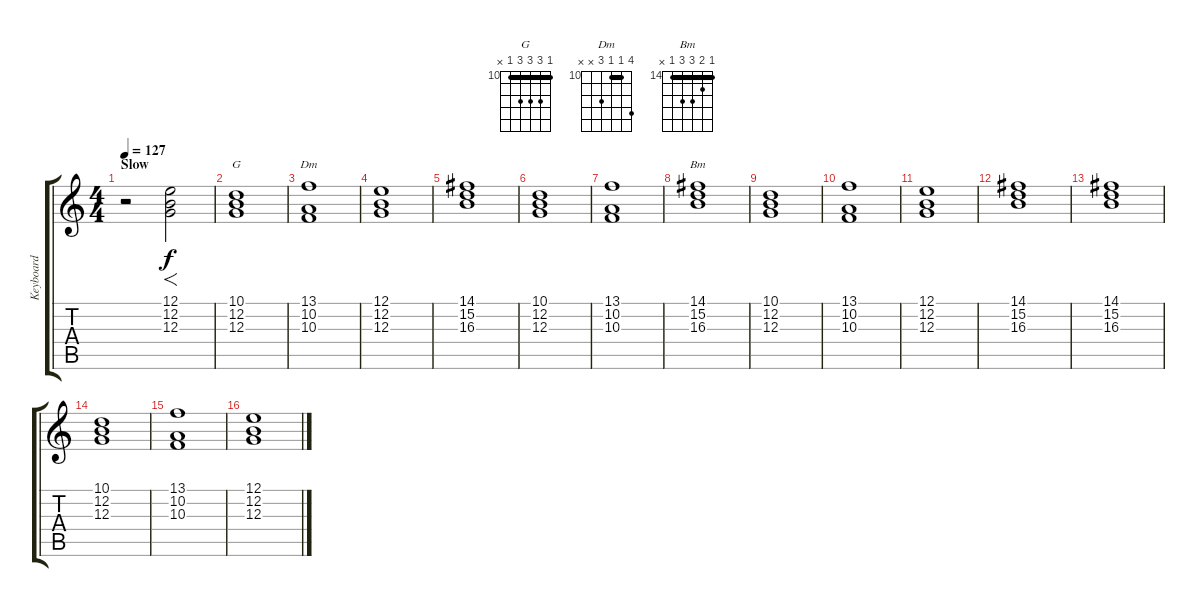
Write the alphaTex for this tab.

\track ("Keyboard" "Keyboard") {instrument stringensemble2}
\staff {score tabs}
\tuning (E4 B3 G3 D3 A2 E2) {hide}
\chord ("G" 10 12 12 12 10 x) {firstfret 10 barre 10}
\chord ("Dm" 13 10 10 12 x x) {firstfret 10 barre 10}
\chord ("Bm" 14 15 16 16 14 x) {firstfret 14 barre 14}
\ts (4 4)
\section ("" "Slow")
\tempo 127
\clef g2
\ks c
r.2{dy f} (12.1 12.2 12.3).2{f} |
(10.1 12.2 12.3).1{ch "G"} |
(13.1 10.2 10.3).1{ch "Dm"} |
(12.1 12.2 12.3).1 |
(14.1 15.2 16.3).1 |
(10.1 12.2 12.3).1 |
(13.1 10.2 10.3).1 |
(14.1 15.2 16.3).1{ch "Bm"} |
(10.1 12.2 12.3).1 |
(13.1 10.2 10.3).1 |
(12.1 12.2 12.3).1 |
(14.1 15.2 16.3).1 |
(14.1 15.2 16.3).1 |
(10.1 12.2 12.3).1 |
(13.1 10.2 10.3).1 |
(12.1 12.2 12.3).1
